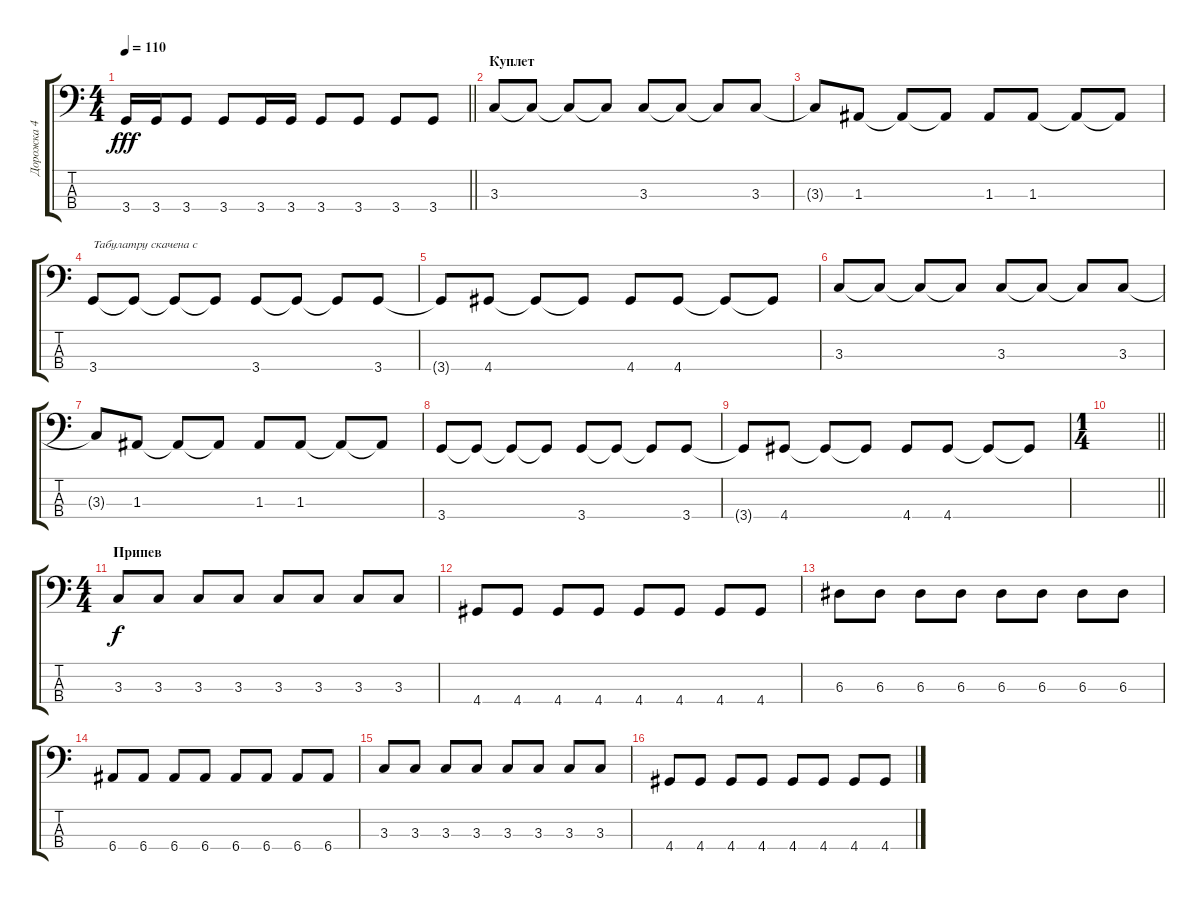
\track ("Дорожка 4" "Дорожка 4") {instrument electricbassfinger}
\staff {score tabs}
\tuning (G2 D2 A1 E1) {hide}
\ts (4 4)
\tempo 110
\clef f4
\barLineRight lightlight
\ks c
3.4.16{dy fff} 3.4.16 3.4.8 3.4.8 3.4.16 3.4.16 3.4.8 3.4.8 3.4.8 3.4.8 |
\section ("" "Куплет")
3.3.8 3.3{t}.8 3.3{t}.8 3.3{t}.8 3.3.8 3.3{t}.8 3.3{t}.8 3.3.8 |
3.3{t}.8 1.3.8 1.3{t}.8 1.3{t}.8 1.3.8 1.3.8 1.3{t}.8 1.3{t}.8 |
3.4.8{txt "Табулатру скачена с"} 3.4{t}.8 3.4{t}.8 3.4{t}.8 3.4.8 3.4{t}.8 3.4{t}.8 3.4.8 |
3.4{t}.8 4.4.8 4.4{t}.8 4.4{t}.8 4.4.8 4.4.8 4.4{t}.8 4.4{t}.8 |
3.3.8 3.3{t}.8 3.3{t}.8 3.3{t}.8 3.3.8 3.3{t}.8 3.3{t}.8 3.3.8 |
3.3{t}.8 1.3.8 1.3{t}.8 1.3{t}.8 1.3.8 1.3.8 1.3{t}.8 1.3{t}.8 |
3.4.8 3.4{t}.8 3.4{t}.8 3.4{t}.8 3.4.8 3.4{t}.8 3.4{t}.8 3.4.8 |
3.4{t}.8 4.4.8 4.4{t}.8 4.4{t}.8 4.4.8 4.4.8 4.4{t}.8 4.4{t}.8 |
\ts (1 4)
\barLineRight lightlight
|
\ts (4 4)
\section ("" "Припев")
3.3.8{dy f} 3.3.8 3.3.8 3.3.8 3.3.8 3.3.8 3.3.8 3.3.8 |
4.4.8 4.4.8 4.4.8 4.4.8 4.4.8 4.4.8 4.4.8 4.4.8 |
6.3.8 6.3.8 6.3.8 6.3.8 6.3.8 6.3.8 6.3.8 6.3.8 |
6.4.8 6.4.8 6.4.8 6.4.8 6.4.8 6.4.8 6.4.8 6.4.8 |
3.3.8 3.3.8 3.3.8 3.3.8 3.3.8 3.3.8 3.3.8 3.3.8 |
4.4.8 4.4.8 4.4.8 4.4.8 4.4.8 4.4.8 4.4.8 4.4.8
